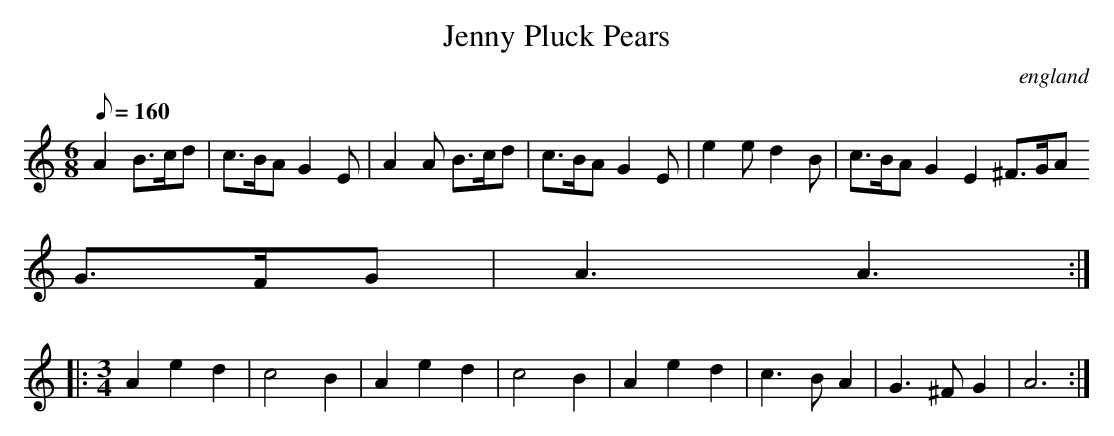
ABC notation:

X:1
T:Jenny Pluck Pears
O:england
M:6/8
L:1/8
Q:160
K:C
A2 2 B>cd| c>BA G2 E| A2 A B>cd |c>BA G2 E|e2 e d2 B| c>BA G2 E2 ^F>GA
G>FG| A3 A3::
M:3/4
A2 e2 d2| c4 B2| A2 e2 d2 | c4 B2| A2 e2 d2 |c3 B A2| G3 ^F G2| A6:|
